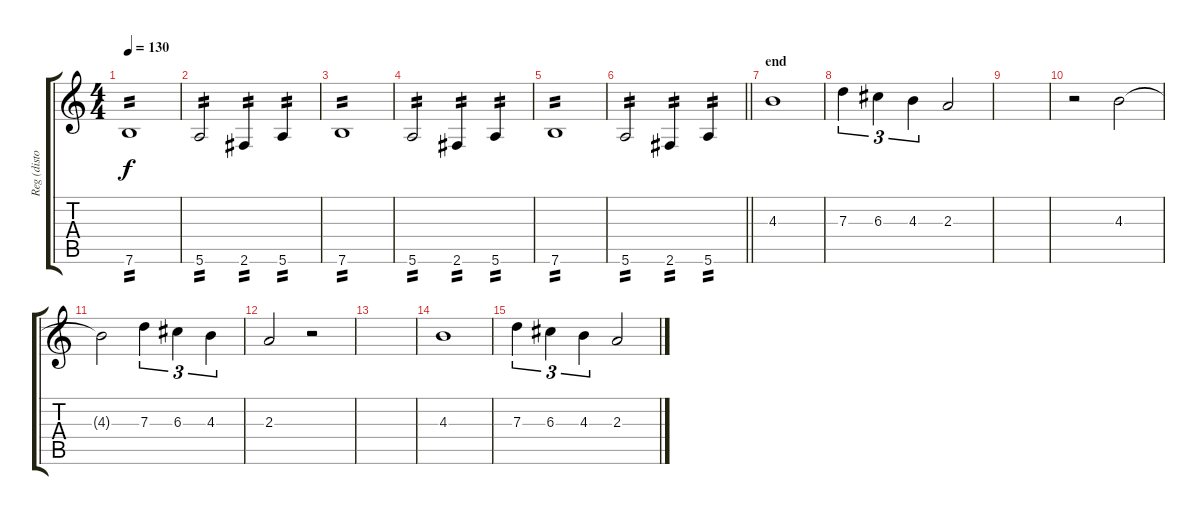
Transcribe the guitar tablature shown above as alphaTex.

\track ("Reg (disto)" "Reg (disto") {instrument overdrivenguitar}
\staff {score tabs}
\tuning (E4 B3 G3 D3 A2 E2) {hide}
\ts (4 4)
\tempo 130
\clef g2
\ks c
7.6.1{tp 2 dy f} |
5.6.2{tp 2} 2.6.4{tp 2} 5.6.4{tp 2} |
7.6.1{tp 2} |
5.6.2{tp 2} 2.6.4{tp 2} 5.6.4{tp 2} |
7.6.1{tp 2} |
\barLineRight lightlight
5.6.2{tp 2} 2.6.4{tp 2} 5.6.4{tp 2} |
\section ("" "end")
4.3.1 |
7.3.4{tu (3 2)} 6.3.4{tu (3 2)} 4.3.4{tu (3 2)} 2.3.2 |
|
r.2 4.3.2 |
4.3{t}.2 7.3.4{tu (3 2)} 6.3.4{tu (3 2)} 4.3.4{tu (3 2)} |
2.3.2 r.2 |
|
4.3.1 |
7.3.4{tu (3 2)} 6.3.4{tu (3 2)} 4.3.4{tu (3 2)} 2.3.2
